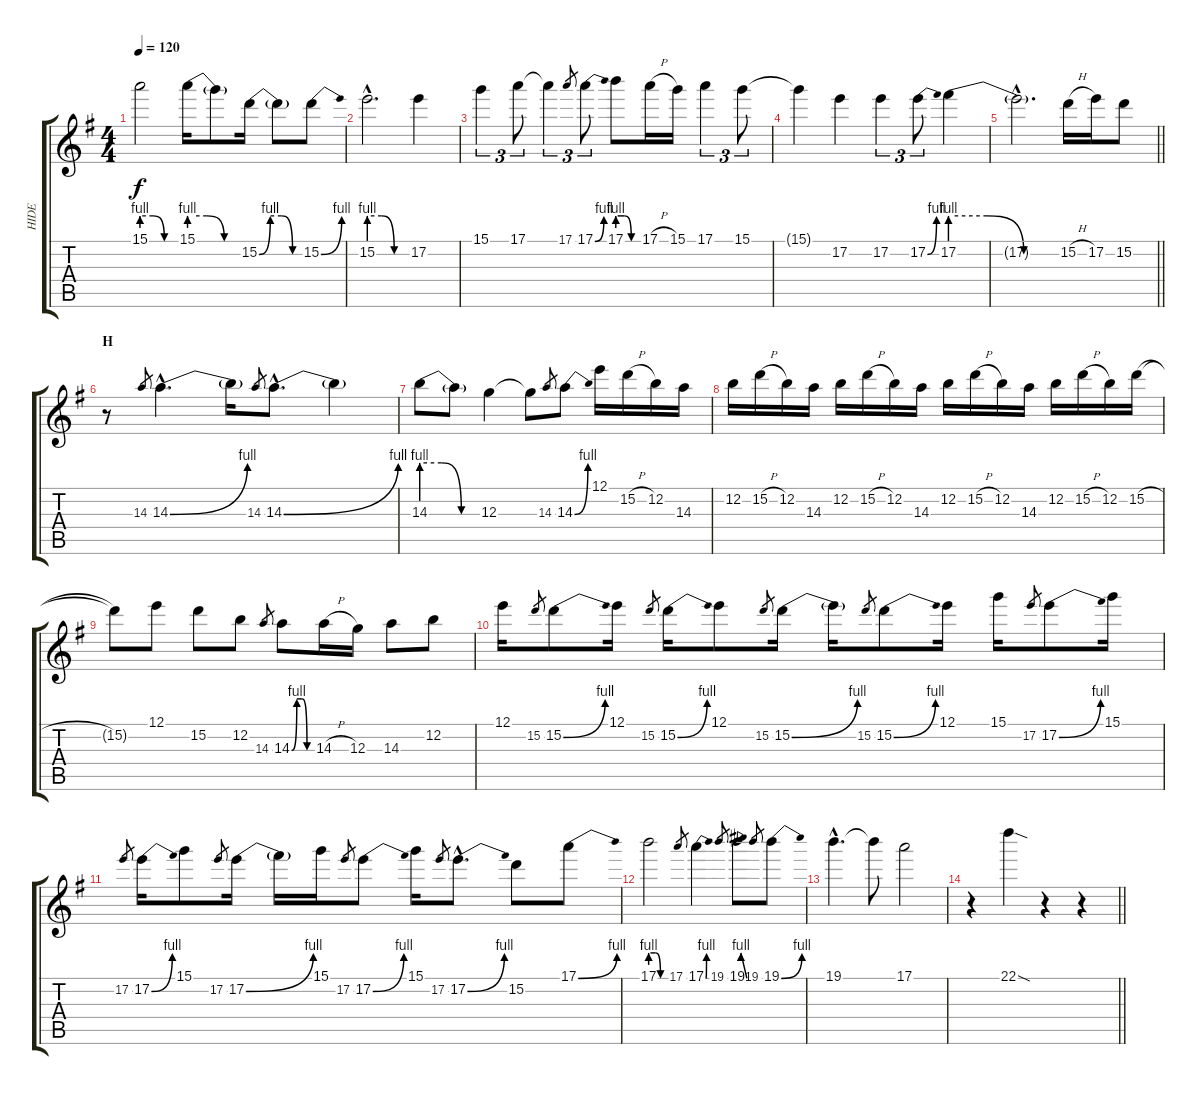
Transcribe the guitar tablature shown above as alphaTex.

\track ("HIDE" "HIDE") {instrument acousticguitarsteel}
\staff {score tabs}
\tuning (E4 B3 G3 D3 A2 E2) {hide}
\ts (4 4)
\tempo 120
\clef g2
\ks eminor
15.1{be (custom 0 4 20 4 40 0 60 0)}.2{dy f} 15.1{be (custom 0 4 20 4 40 0 60 0)}.16 15.1{t}.8 15.2{be (custom 0 0 15 4 30 4 45 0 60 0)}.16 15.2{t}.8 15.2{be (bend 0 0 60 4)}.8 |
15.2{be (custom 0 4 20 4 40 0 60 0) hac}.2{d} 17.2.4 |
15.1.4{tu (3 2)} 17.1.8{tu (3 2)} 17.1{t}.4{tu (3 2)} 17.1.8{gr} 17.1{be (bend 0 0 60 4)}.8{tu (3 2)} 17.1{be (custom 0 4 20 4 40 0 60 0)}.8 17.1{h}.16 15.1.16 17.1.4{tu (3 2)} 15.1.8{tu (3 2)} |
15.1{t}.4 17.2.4 17.2.4{tu (3 2)} 17.2{be (bend 0 0 60 4)}.8{tu (3 2)} 17.2{be (custom 0 4 20 4 40 0 60 0)}.4 |
\barLineRight lightlight
17.2{hac t}.2{d} 15.2{h}.16 17.2.16 15.2.8 |
\section ("" "H")
r.8{instrument distortionguitar} 14.3.8{gr} 14.3{be (bend 0 0 60 4) hac}.4{d} 14.3{t}.16 14.3.8{gr} 14.3{be (bend 0 0 60 4) hac}.8{d} 14.3{t}.4 |
14.3{be (custom 0 4 20 4 40 0 60 0)}.8 14.3{t}.8 12.3.4 12.3{t}.8 14.3.8{gr} 14.3{be (bend 0 0 60 4)}.8 12.1.16 15.2{h}.16 12.2.16 14.3.16 |
12.2.16 15.2{h}.16 12.2.16 14.3.16 12.2.16 15.2{h}.16 12.2.16 14.3.16 12.2.16 15.2{h}.16 12.2.16 14.3.16 12.2.16 15.2{h}.16 12.2.16 15.2{h}.16 |
15.2{t}.8 12.1.8 15.2.8 12.2.8 14.3.8{gr} 14.3{be (custom 0 0 15 4 30 4 45 0 60 0)}.8 14.3{h}.16 12.3.16 14.3.8 12.2.8 |
12.1.16 15.2.8{gr} 15.2{be (bend 0 0 60 4)}.8 12.1.16 15.2.8{gr} 15.2{be (bend 0 0 60 4)}.16 12.1.8 15.2.8{gr} 15.2{be (bend 0 0 60 4)}.16 15.2{t}.16 15.2.8{gr} 15.2{be (bend 0 0 60 4)}.8 12.1.16 15.1.16 17.2.8{gr} 17.2{be (bend 0 0 60 4)}.8 15.1.16 |
17.2.8{gr} 17.2{be (bend 0 0 60 4)}.16 15.1.8 17.2.8{gr} 17.2{be (bend 0 0 60 4)}.16 17.2{t}.16 15.1.16 17.2.8{gr} 17.2{be (bend 0 0 60 4)}.8 15.1.16 17.2.8{gr} 17.2{be (bend 0 0 60 4) hac}.8{d} 15.2.8 17.1{be (bend 0 0 60 4)}.8 |
17.1{be (custom 0 4 20 4 40 0 60 0)}.2 17.1.8{gr} 17.1{be (bend 0 0 60 4)}.4 19.1.8{gr} 19.1{be (bend 0 0 60 4)}.8 19.1.8{gr} 19.1{be (bend 0 0 60 4)}.8 |
19.1{hac}.4{d} 19.1{t}.8 17.1.2 |
\barLineRight lightlight
r.4 22.1{sod}.4 r.4 r.4
